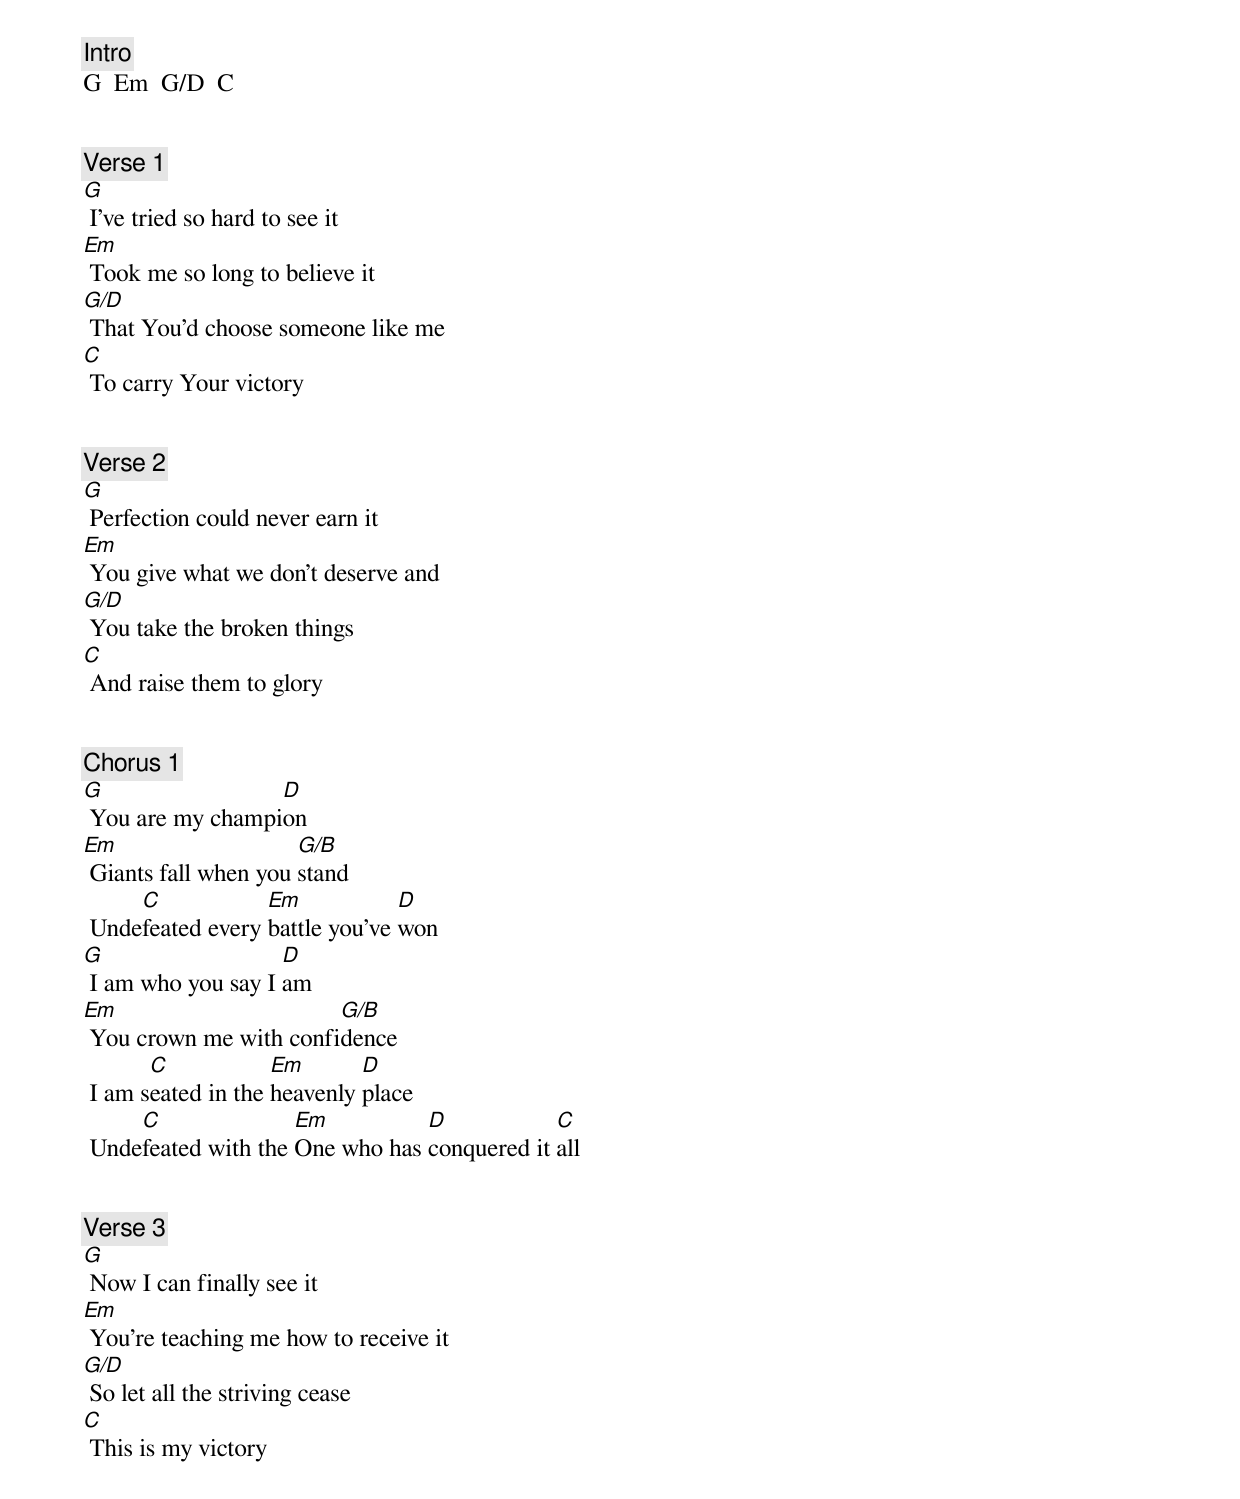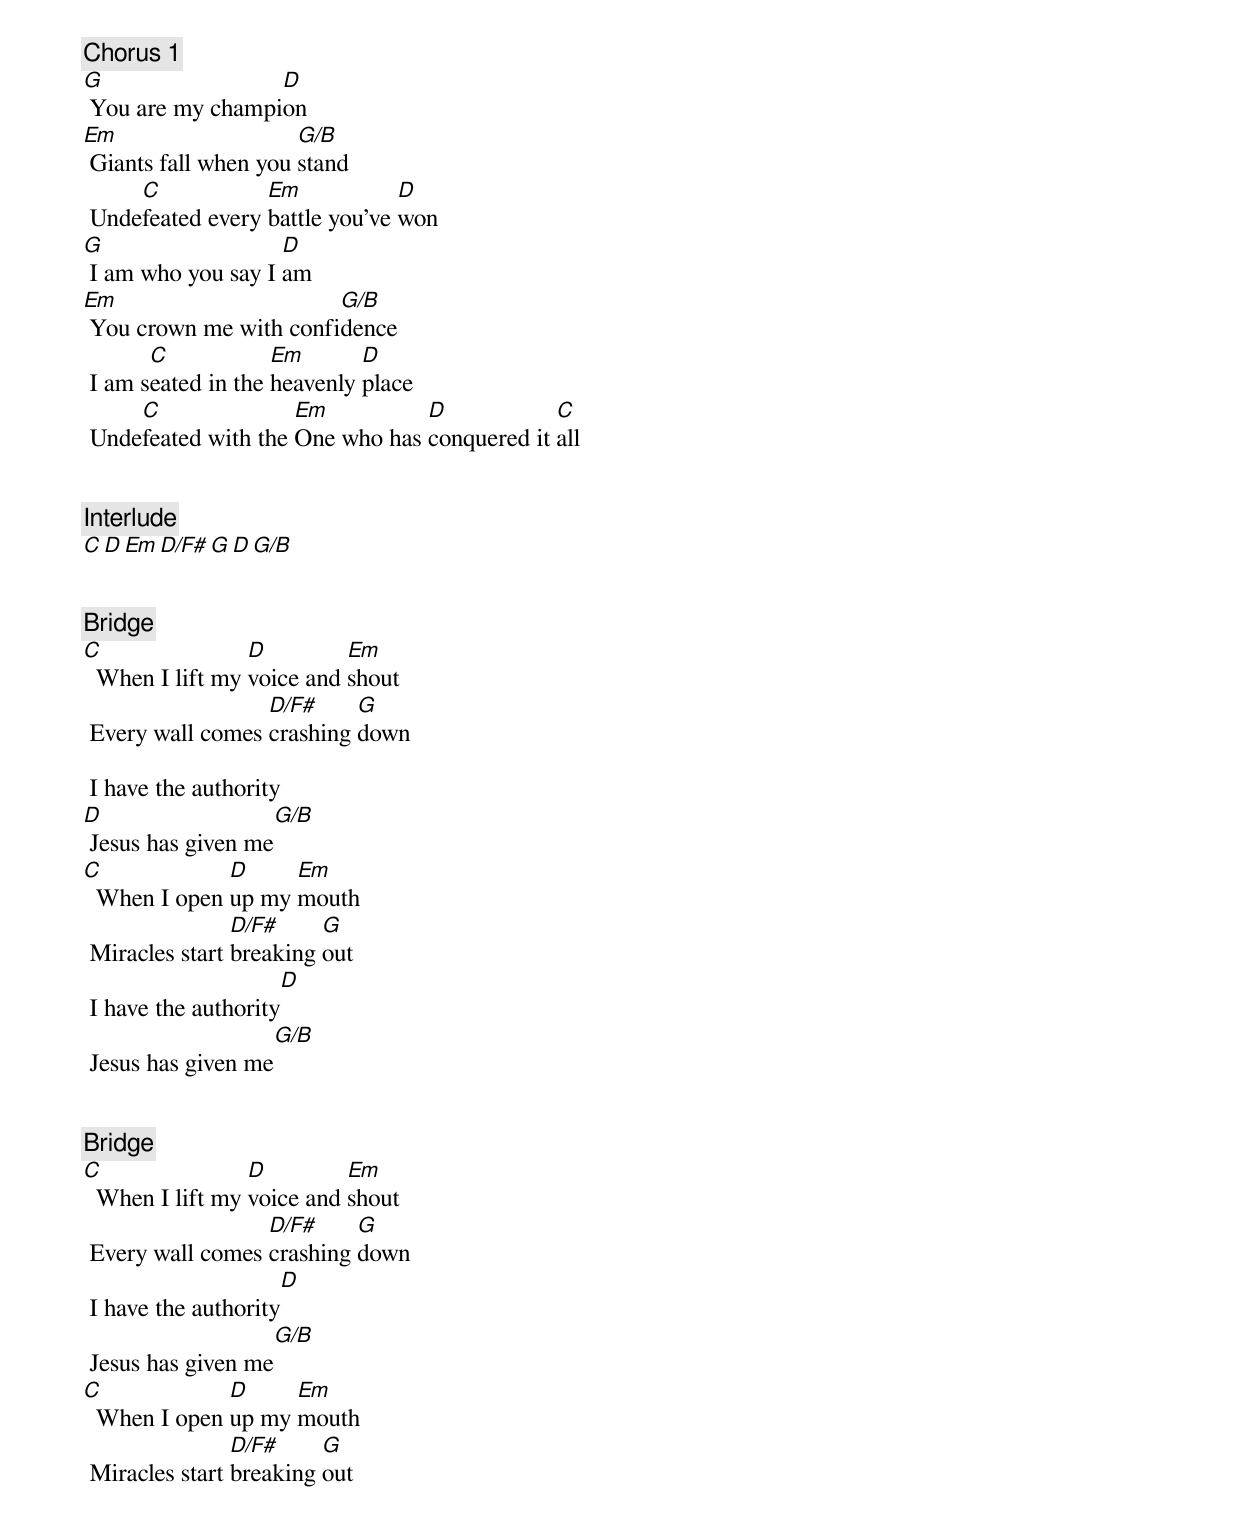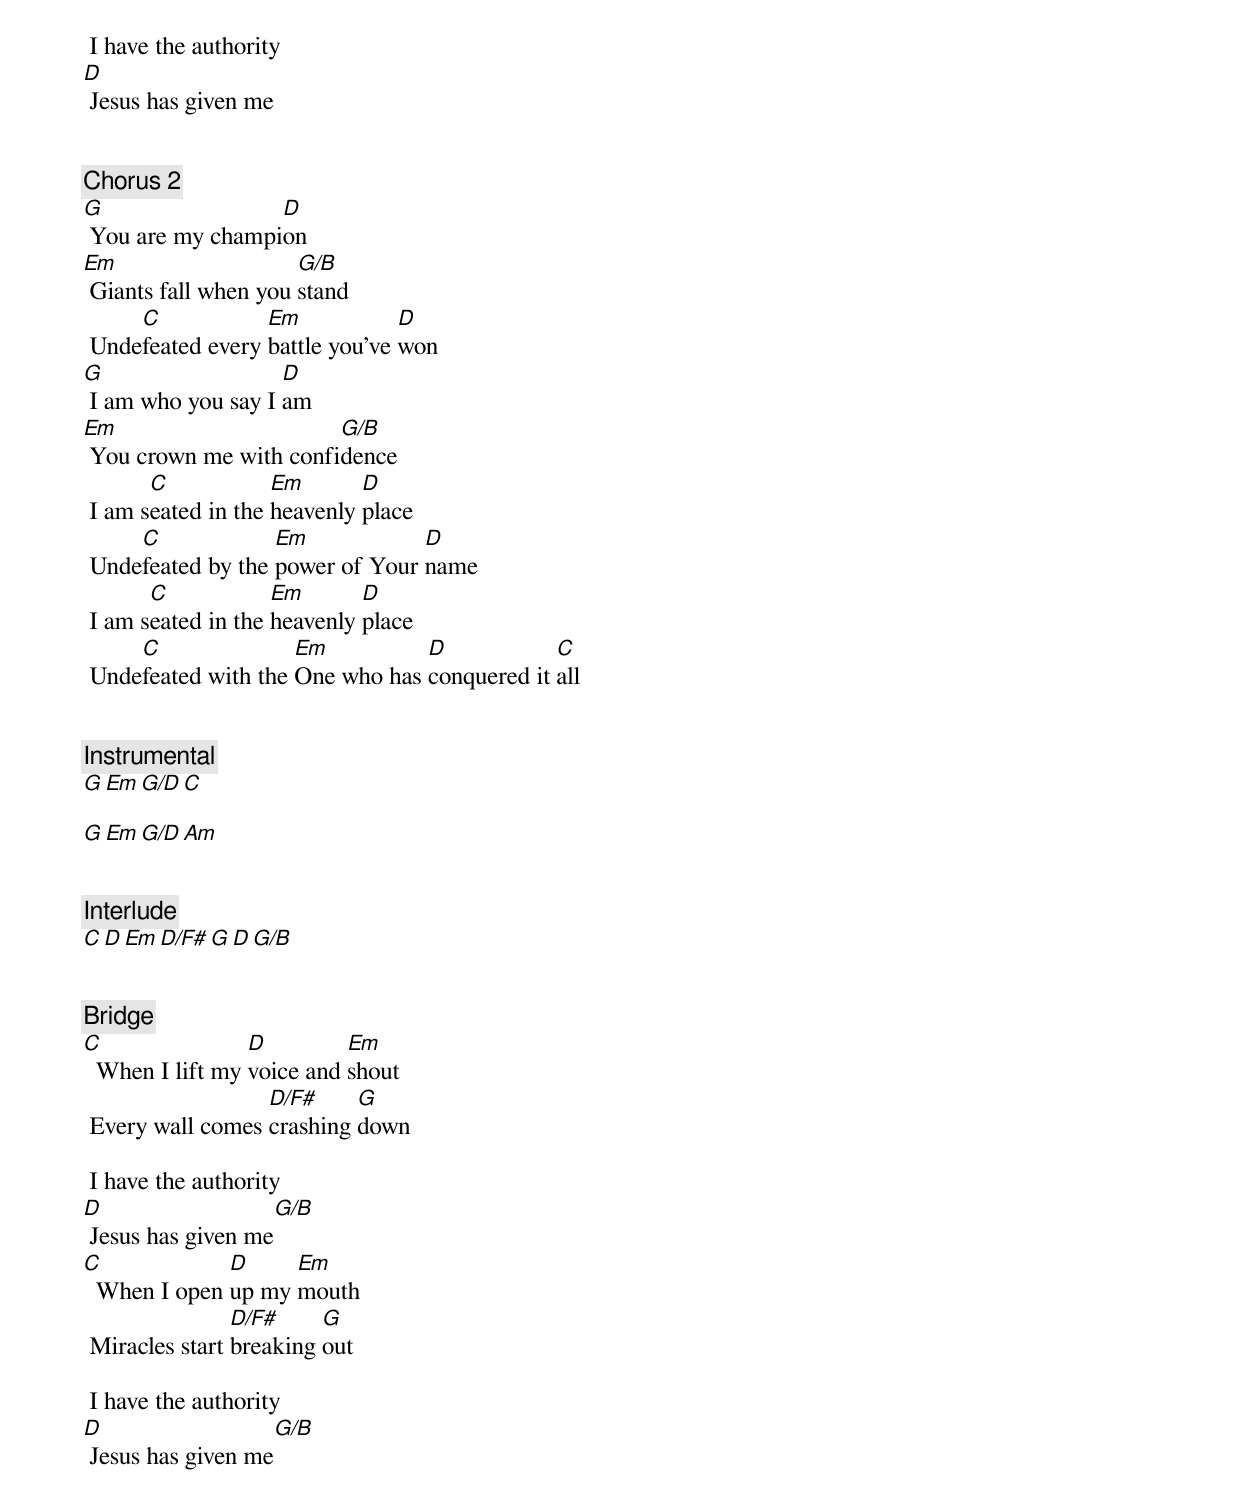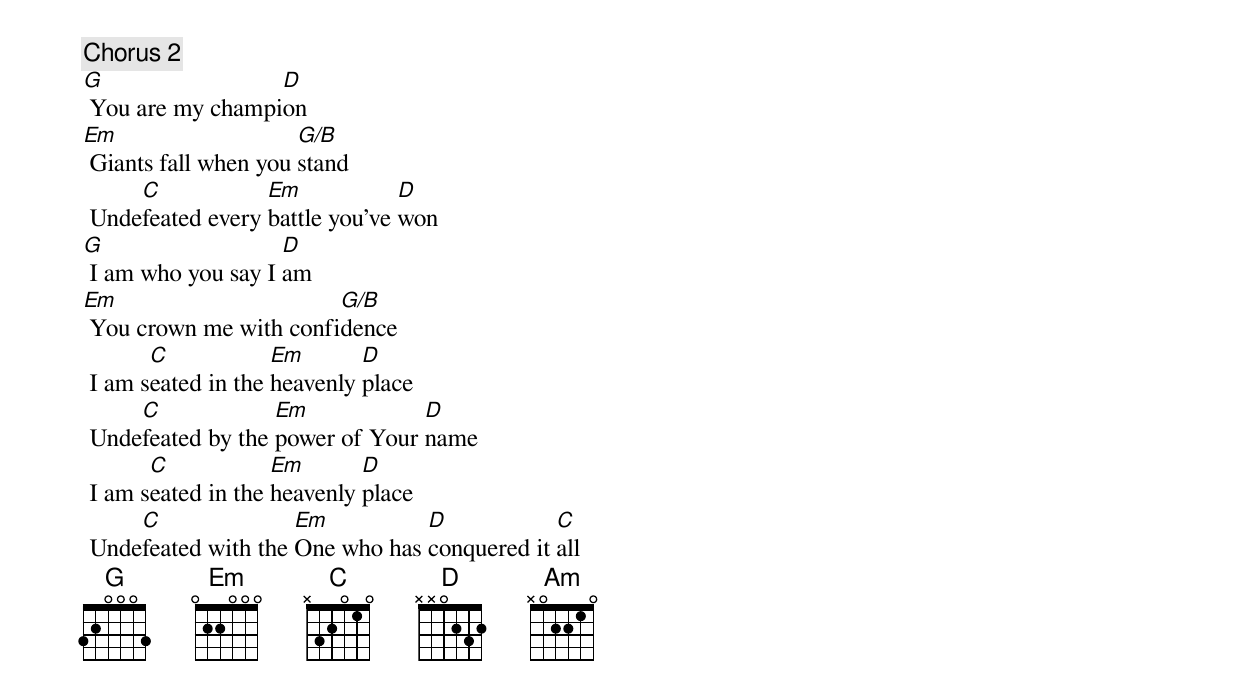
[Intro]
G  Em  G/D  C


[Verse 1]
G
 I've tried so hard to see it
Em
 Took me so long to believe it
G/D
 That You'd choose someone like me
C
 To carry Your victory


[Verse 2]
G
 Perfection could never earn it
Em
 You give what we don't deserve and
G/D
 You take the broken things
C
 And raise them to glory


[Chorus 1]
G                 D
 You are my champion
Em                    G/B
 Giants fall when you stand
     C            Em            D
 Undefeated every battle you've won
G                   D
 I am who you say I am
Em                      G/B
 You crown me with confidence
       C            Em       D
 I am seated in the heavenly place
     C               Em          D            C
 Undefeated with the One who has conquered it all


[Verse 3]
G
 Now I can finally see it
Em
 You're teaching me how to receive it
G/D
 So let all the striving cease
C
 This is my victory


[Chorus 1]
G                 D
 You are my champion
Em                    G/B
 Giants fall when you stand
     C            Em            D
 Undefeated every battle you've won
G                   D
 I am who you say I am
Em                      G/B
 You crown me with confidence
       C            Em       D
 I am seated in the heavenly place
     C               Em          D            C
 Undefeated with the One who has conquered it all


[Interlude]
C  D Em   D/F# G  D  G/B


[Bridge]
C                D         Em
  When I lift my voice and shout
                  D/F#     G
 Every wall comes crashing down

 I have the authority
D                   G/B
 Jesus has given me
C             D     Em
  When I open up my mouth
                D/F#     G
 Miracles start breaking out
                      D
 I have the authority
                    G/B
 Jesus has given me


[Bridge]
C                D         Em
  When I lift my voice and shout
                  D/F#     G
 Every wall comes crashing down
                      D
 I have the authority
                    G/B
 Jesus has given me
C             D     Em
  When I open up my mouth
                D/F#     G
 Miracles start breaking out

 I have the authority
D
 Jesus has given me


[Chorus 2]
G                 D
 You are my champion
Em                    G/B
 Giants fall when you stand
     C            Em            D
 Undefeated every battle you've won
G                   D
 I am who you say I am
Em                      G/B
 You crown me with confidence
       C            Em       D
 I am seated in the heavenly place
     C             Em            D
 Undefeated by the power of Your name
       C            Em       D
 I am seated in the heavenly place
     C               Em          D            C
 Undefeated with the One who has conquered it all


[Instrumental]
G  Em  G/D  C

G  Em  G/D  Am


[Interlude]
C  D Em  D/F# G  D  G/B


[Bridge]
C                D         Em
  When I lift my voice and shout
                  D/F#     G
 Every wall comes crashing down

 I have the authority
D                  G/B
 Jesus has given me
C             D     Em
  When I open up my mouth
                D/F#     G
 Miracles start breaking out

 I have the authority
D                   G/B
 Jesus has given me


[Chorus 2]
G                 D
 You are my champion
Em                    G/B
 Giants fall when you stand
     C            Em            D
 Undefeated every battle you've won
G                   D
 I am who you say I am
Em                      G/B
 You crown me with confidence
       C            Em       D
 I am seated in the heavenly place
     C             Em            D
 Undefeated by the power of Your name
       C            Em       D
 I am seated in the heavenly place
     C               Em          D            C
 Undefeated with the One who has conquered it all
